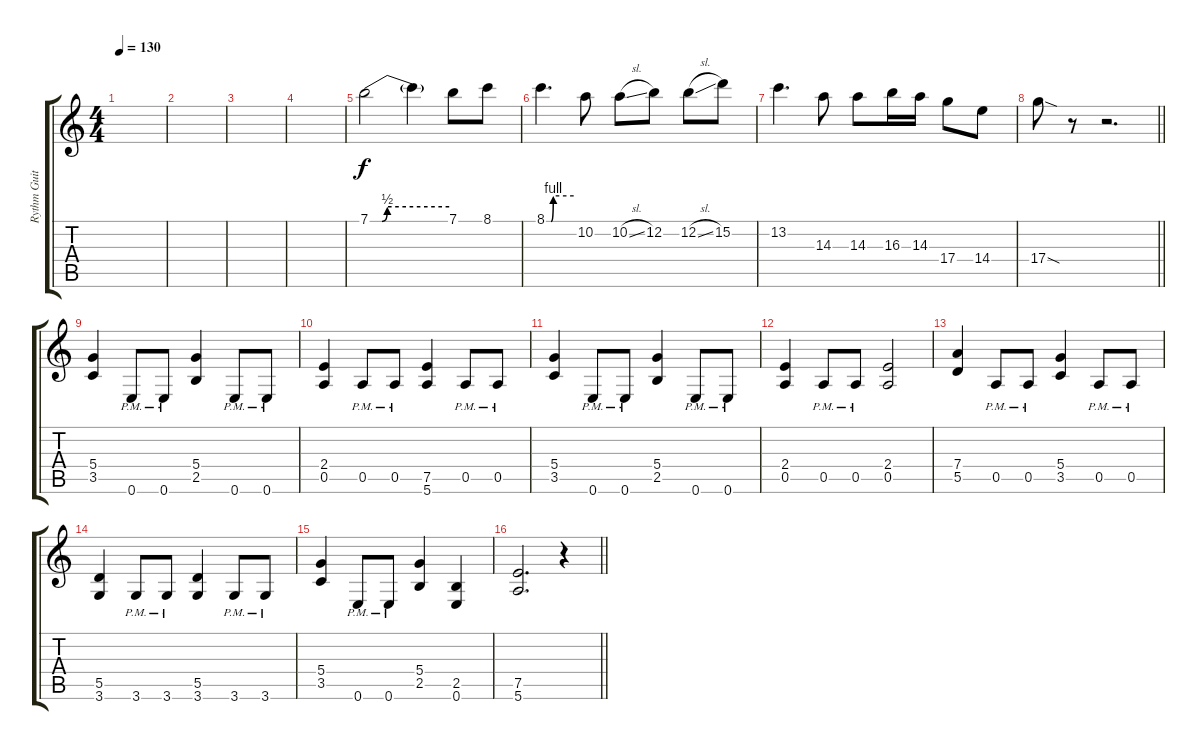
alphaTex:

\track ("Rythm Guitar" "Rythm Guit") {instrument distortionguitar}
\staff {score tabs}
\tuning (E4 B3 G3 D3 A2 E2) {hide}
\ts (4 4)
\tempo 130
\clef g2
\ks c
|
|
|
|
7.1{be (custom 0 0 9 0 13 2 60 2)}.2 7.1{t}.4 7.1.8 8.1.8 |
8.1{be (custom 0 0 10 0 15 4 60 4)}.4{d} 10.2.8 10.2{sl}.8 12.2.8 12.2{sl}.8 15.2.8 |
13.2.4{d} 14.3.8 14.3.8 16.3.16 14.3.16 17.4.8 14.4.8 |
\barLineRight lightlight
17.4{sod}.8 r.8 r.2{d} |
(5.4 3.5).4 0.6{pm}.8 0.6{pm}.8 (5.4 2.5).4 0.6{pm}.8 0.6{pm}.8 |
(2.4 0.5).4 0.5{pm}.8 0.5{pm}.8 (7.5 5.6).4 0.5{pm}.8 0.5{pm}.8 |
(5.4 3.5).4 0.6{pm}.8 0.6{pm}.8 (5.4 2.5).4 0.6{pm}.8 0.6{pm}.8 |
(2.4 0.5).4 0.5{pm}.8 0.5{pm}.8 (2.4 0.5).2 |
(7.4 5.5).4 0.5{pm}.8 0.5{pm}.8 (5.4 3.5).4 0.5{pm}.8 0.5{pm}.8 |
(5.5 3.6).4 3.6{pm}.8 3.6{pm}.8 (5.5 3.6).4 3.6{pm}.8 3.6{pm}.8 |
(5.4 3.5).4 0.6{pm}.8 0.6{pm}.8 (5.4 2.5).4 (2.5 0.6).4 |
\barLineRight lightlight
(7.5 5.6).2{d} r.4
